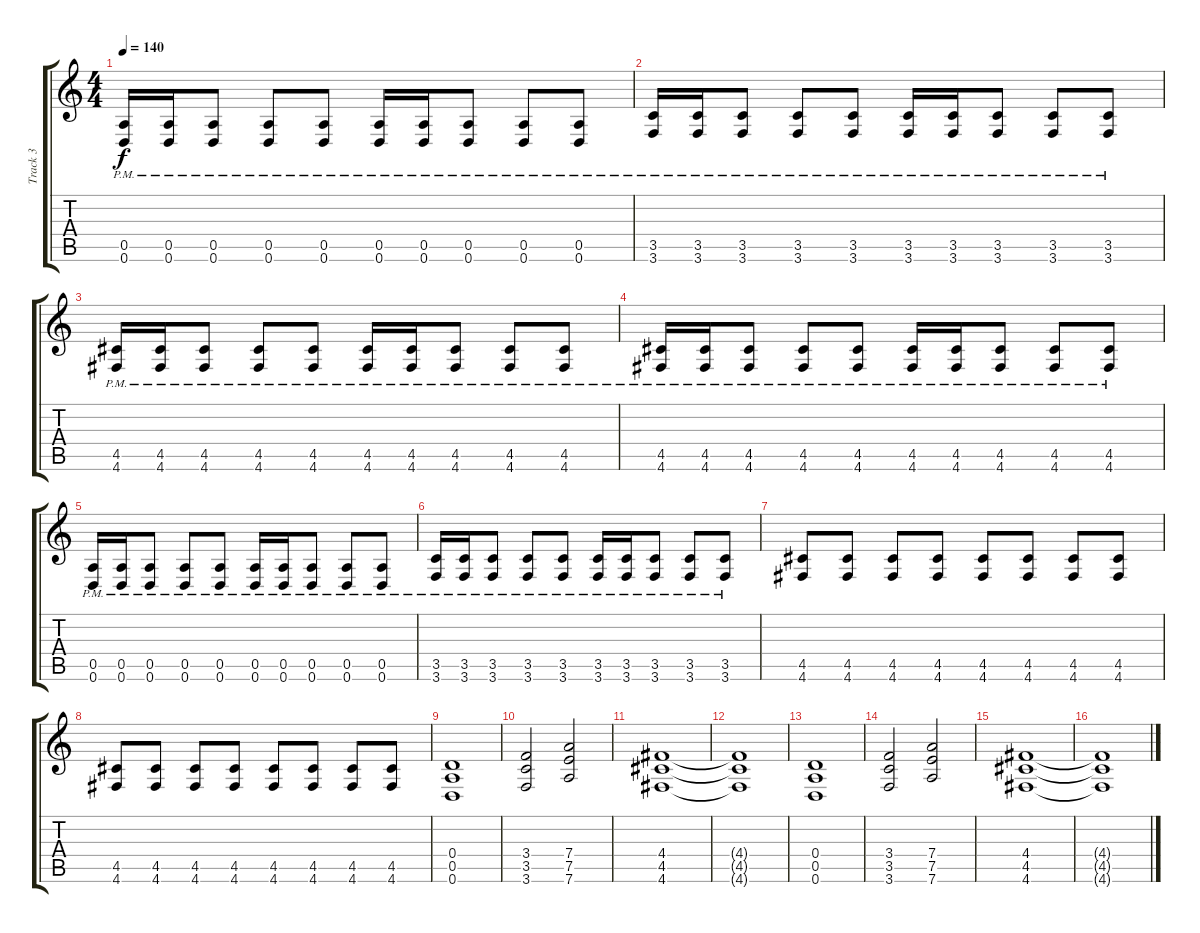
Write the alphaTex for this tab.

\track ("Track 3" "Track 3") {instrument distortionguitar}
\staff {score tabs}
\tuning (E4 B3 G3 D3 A2 D2) {hide}
\ts (4 4)
\tempo 140
\clef g2
\ks c
(0.5{pm} 0.6{pm}).16{dy f} (0.5{pm} 0.6{pm}).16 (0.5{pm} 0.6{pm}).8 (0.5{pm} 0.6{pm}).8 (0.5{pm} 0.6{pm}).8 (0.5{pm} 0.6{pm}).16 (0.5{pm} 0.6{pm}).16 (0.5{pm} 0.6{pm}).8 (0.5{pm} 0.6{pm}).8 (0.5{pm} 0.6{pm}).8 |
(3.5{pm} 3.6{pm}).16 (3.5{pm} 3.6{pm}).16 (3.5{pm} 3.6{pm}).8 (3.5{pm} 3.6{pm}).8 (3.5{pm} 3.6{pm}).8 (3.5{pm} 3.6{pm}).16 (3.5{pm} 3.6{pm}).16 (3.5{pm} 3.6{pm}).8 (3.5{pm} 3.6{pm}).8 (3.5{pm} 3.6{pm}).8 |
(4.5{pm} 4.6{pm}).16 (4.5{pm} 4.6{pm}).16 (4.5{pm} 4.6{pm}).8 (4.5{pm} 4.6{pm}).8 (4.5{pm} 4.6{pm}).8 (4.5{pm} 4.6{pm}).16 (4.5{pm} 4.6{pm}).16 (4.5{pm} 4.6{pm}).8 (4.5{pm} 4.6{pm}).8 (4.5{pm} 4.6{pm}).8 |
(4.5{pm} 4.6{pm}).16 (4.5{pm} 4.6{pm}).16 (4.5{pm} 4.6{pm}).8 (4.5{pm} 4.6{pm}).8 (4.5{pm} 4.6{pm}).8 (4.5{pm} 4.6{pm}).16 (4.5{pm} 4.6{pm}).16 (4.5{pm} 4.6{pm}).8 (4.5{pm} 4.6{pm}).8 (4.5{pm} 4.6{pm}).8 |
(0.5{pm} 0.6{pm}).16 (0.5{pm} 0.6{pm}).16 (0.5{pm} 0.6{pm}).8 (0.5{pm} 0.6{pm}).8 (0.5{pm} 0.6{pm}).8 (0.5{pm} 0.6{pm}).16 (0.5{pm} 0.6{pm}).16 (0.5{pm} 0.6{pm}).8 (0.5{pm} 0.6{pm}).8 (0.5{pm} 0.6{pm}).8 |
(3.5{pm} 3.6{pm}).16 (3.5{pm} 3.6{pm}).16 (3.5{pm} 3.6{pm}).8 (3.5{pm} 3.6{pm}).8 (3.5{pm} 3.6{pm}).8 (3.5{pm} 3.6{pm}).16 (3.5{pm} 3.6{pm}).16 (3.5{pm} 3.6{pm}).8 (3.5{pm} 3.6{pm}).8 (3.5{pm} 3.6{pm}).8 |
(4.5 4.6).8{volume 9} (4.5 4.6).8{volume 16} (4.5 4.6).8 (4.5 4.6).8 (4.5 4.6).8 (4.5 4.6).8 (4.5 4.6).8 (4.5 4.6).8 |
(4.5 4.6).8 (4.5 4.6).8 (4.5 4.6).8 (4.5 4.6).8 (4.5 4.6).8 (4.5 4.6).8 (4.5 4.6).8 (4.5 4.6).8 |
(0.4 0.5 0.6).1 |
(3.4 3.5 3.6).2 (7.4 7.5 7.6).2 |
(4.4 4.5 4.6).1 |
(4.4{t} 4.5{t} 4.6{t}).1 |
(0.4 0.5 0.6).1 |
(3.4 3.5 3.6).2 (7.4 7.5 7.6).2 |
(4.4 4.5 4.6).1 |
(4.4{t} 4.5{t} 4.6{t}).1
